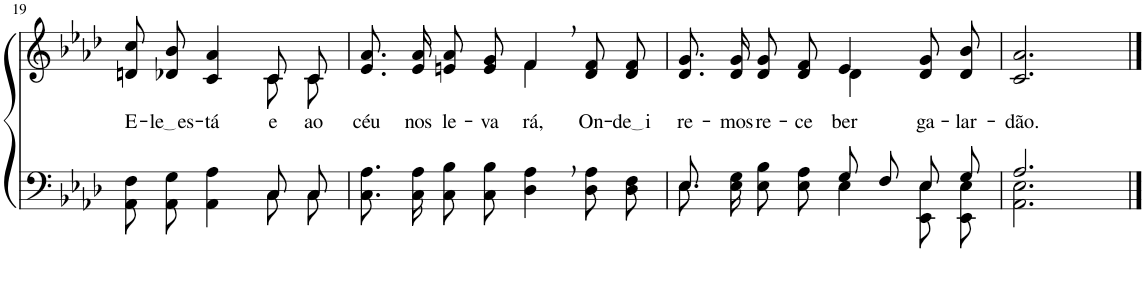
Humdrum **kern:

**kern	**kern	**text
*part2	*part1	*part1
*staff2	*staff1	*staff1
*I"Parte III e IV	*I"Parte I e II	*
!!LO:PB:g=z
*clefF4	*clefG2	*
*Trd-1c-2	*Trd-1c-2	*
*k[b-e-a-d-]	*k[b-e-a-d-]	*
*M4/4	*M4/4	*
=19	=19	=19
*^	*	*
!	!	!	!LO:LY:b
*	*	*^	*
8AA-\ 8F\L	2ryy	8dn/ 8cc/L	2ryy	E-
!	!	!	!	!LO:LY:b
8AA-\ 8G\J	.	8d-X/ 8b-/J	.	le es
!	!	!	!	!LO:LY:b
4AA-\ 4A-\	.	4c/ 4a-/	.	-tá
!	!	!	!	!LO:LY:b
8C\L	8C/L	8c/L	8c\L	e
!	!	!	!	!LO:LY:b
8C\J	8C/J	8c/J	8c\J	ao
=20	=20	=20	=20	=20
!	!	!	!	!LO:LY:b
*v	*v	*	*	*
8.C\ 8.A-\L	2ryy	8.e-/ 8.a-/L	céu
!	!	!	!LO:LY:b
16C\ 16A-\Jk	.	16e-/ 16a-/Jk	nos
!	!	!	!LO:LY:b
8C\ 8B-\L	.	8en/ 8a-/L	le-
!	!	!	!LO:LY:b
8C\ 8B-\J	.	8e/ 8g/J	-va-
!	!	!	!LO:LY:b
4D-\, 4A-\,	4f,\	4f/	-rá,
!	!	!	!LO:LY:b
8D-\ 8A-\L	4ryy	8d-/ 8f/L	On-
!	!	!	!LO:LY:b
8D-\ 8F\J	.	8d-/ 8f/J	de i
=21	=21	=21	=21
*^	*	*	*
!	!	!	!	!LO:LY:b
8.E-/	8.E-\L	8.d-/ 8.g/L	2ryy	-re-
!	!	!	!	!LO:LY:b
16ryy	16E-\ 16G\Jk	16d-/ 16g/Jk	.	-mos
!	!	!	!	!LO:LY:b
4ryy	8E-\ 8B-\L	8d-/ 8g/L	.	re-
!	!	!	!	!LO:LY:b
.	8E-\ 8A-\J	8d-/ 8f/J	.	-ce-
!	!	!	!	!LO:LY:b
8G/L	4E-\	4e-/	4d-\	-ber
8F/J	.	.	.	.
!	!	!	!	!LO:LY:b
8E-/L	8EE-/ 8E-/L	8d-/ 8g/L	4ryy	ga-
!	!	!	!	!LO:LY:b
8G/J	8EE-/ 8E-/J	8d-/ 8b-/J	.	-lar-
*	*	*v	*v	*
=22	=22	=22	=22
!	!	!	!LO:LY:b
2.A-/	2.AA-\ 2.E-\	2.c/ 2.a-/	-dão.
*v	*v	*	*
==	==	==
*-	*-	*-
